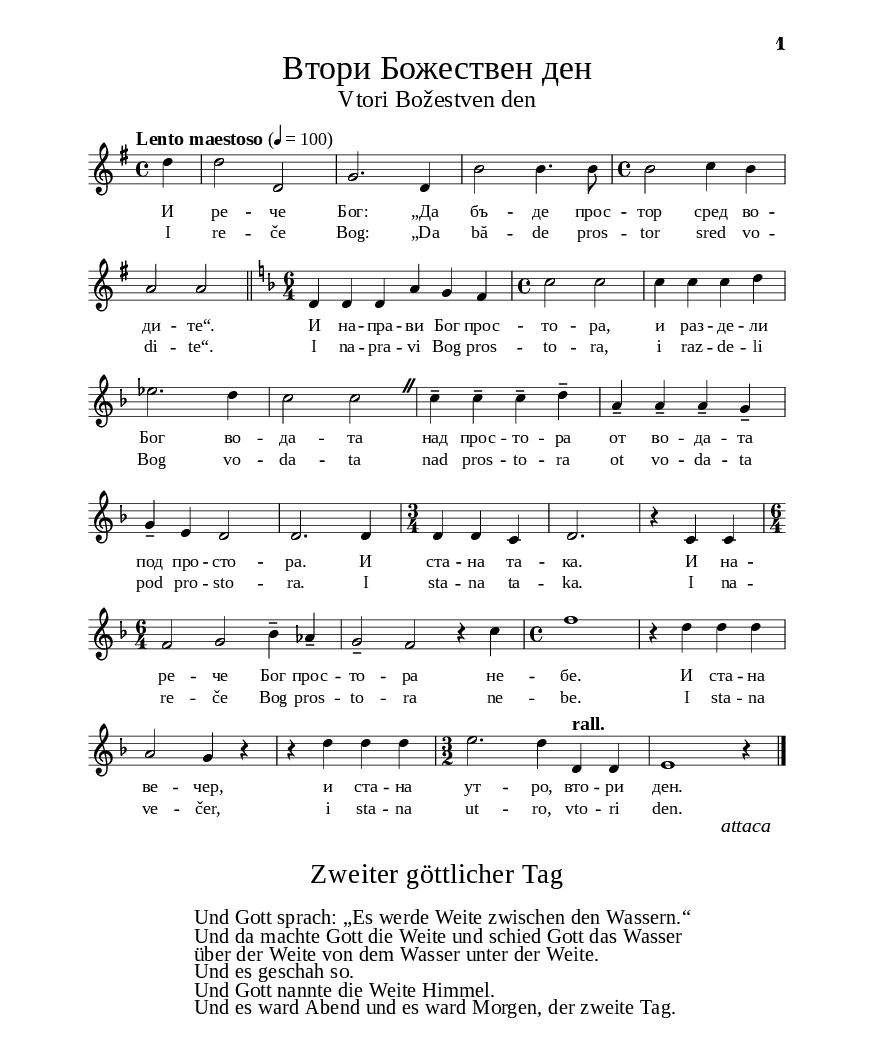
\version "2.24.4"

% include paper part and global functions
\include "include/globals.ily"

\bookpart {
  \label #'ref192
  \tocItem \markup "     Втори Божествен ден – Vtori Božestven den"
  \include "include/bookpart-paper.ily"
  \score {
    \include "include/score-layout.ily"

    \new Voice \absolute {
      \clef treble
      \key g \major
      \time 4/4
      \tempoFunc "Lento maestoso" 4 "100"
      \autoBeamOff
      \partial 4  d''4 | % 2
      d''2 d'2 | % 3
      g'2. d'4 | % 4
      b'2 b'4. b'8 | % 5
      \time 4/4 b'2 c''4 b'4 \break | % 6
      a'2 a'2 \bar "||"
      | % 7
      \time 6/4  | % 7
      \key d \minor
      d'4 d'4 d'4 a'4 g'4
      f'4 | % 8
      \time 4/4  | % 8
      c''2 c''2 | % 9
      c''4 c''4 c''4 d''4 \break|
      es''2. d''4  | % 11
      c''2 c''2 \caesura | % 12
      c''4 -- c''4 -- c''4 -- d''4
      -- | % 13
      a'4 -- a'4 -- a'4 -- g'4 -- \break | % 14
      g'4 -- e'4 d'2 | % 15
      d'2. d'4  | % 16
      \time 3/4  | % 16
      d'4 d'4 c'4 | % 17
      d'2. |  % 18
      r4 c'4 c'4 | \break % 19
      \time 6/4  | % 19
      f'2 g'2 bes'4 -- as'4 -- |

      g'2 -- f'2 r4 c''4 | % 21
      \time 4/4  | % 21
      f''1  | % 22
      r4 d''4 d''4 d''4 \break | % 23
      a'2 g'4 r4 | % 24
      r4 d''4 d''4 d''4 | % 25
      \time 3/2  | % 25
      e''2. d''4 \tempo "rall." d'4
      d'4 | % 26
      e'1 r4 \bar "|."
    }

    \addlyrics {
      И
      ре -- че Бог: „Да бъ -- де прос --
      тор сред во -- ди -- те“. И на --
      пра -- ви Бог прос -- то -- ра, и
      раз -- де -- ли Бог во -- да -- та
      над прос -- то -- ра от во -- да --
      та под про -- сто -- ра. И ста --
      на та -- ка. И на -- ре -- че Бог
      прос -- то -- ра не -- бе. И ста --
      на ве -- чер, и ста -- на ут -- ро,
      вто -- ри ден.}

      \addlyrics {
        I
        re -- če Bog: „Da bă -- de pros --
        tor sred vo -- di -- te“. I na --
        pra -- vi Bog pros -- to -- ra, i
        raz -- de -- li Bog vo -- da -- ta
        nad pros -- to -- ra ot vo -- da --
        ta pod pro -- sto -- ra. I sta --
        na ta -- ka. I na -- re -- če Bog
        pros -- to -- ra ne -- be. I sta --
        na ve -- čer, i sta -- na ut -- ro,
        vto -- ri den.}

        \header {
          title = \titleFunc "Втори Божествен ден" "Vtori Božestven den"
        }

        \midi{}

      } % score

      \markup \raise #2.8 \override #'(baseline-skip . 2) {
        \column {
          \fill-line \italic \huge { "" "" \concat {"attaca" "   " }}
        }
      }
      \markup \vspace #1
      % include foreign translation(s) of the song
      \version "2.24.4"

\markup \fill-line { \fontsize #deTitleFontSize "Zweiter göttlicher Tag" }
\markup \null
\markup \null
\markup \abs-fontsize #10 {
  \fill-line {
  \override #`(baseline-skip . ,deCoupletBaselineSkip)

  \column {


    \line { " " }

  \line { " "Und Gott sprach: „Es werde Weite zwischen den Wassern.“ }
  \line { " " Und da machte Gott die Weite und schied Gott das Wasser}
  \line { " "über der Weite von dem Wasser unter der Weite.}
  \line { " "Und es geschah so.}
  \line { " "Und Gott nannte die Weite Himmel.  }
  \line { " "Und es ward Abend und es ward Morgen, der zweite Tag.}

  }
  }
}


    } % bookpart

    % Più mosso
    %
